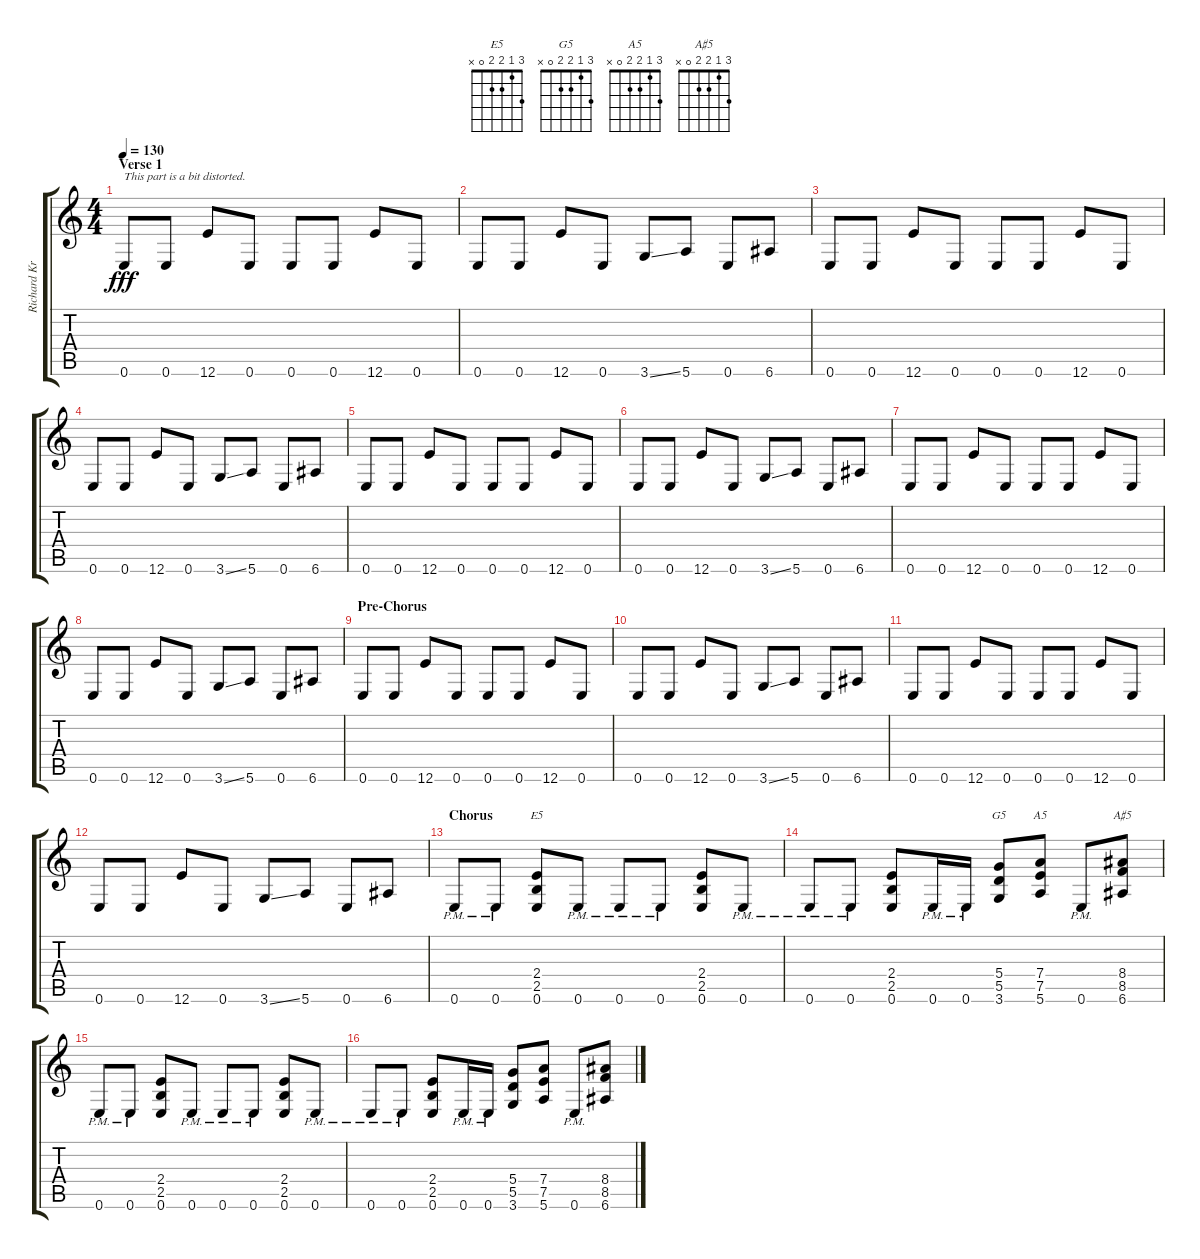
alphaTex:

\track ("Richard Kruspe (Lead)" "Richard Kr") {instrument distortionguitar}
\staff {score tabs}
\tuning (E4 B3 G3 D3 A2 E2) {hide}
\chord ("E5" 3 1 2 2 0 x)
\chord ("G5" 3 1 2 2 0 x)
\chord ("A5" 3 1 2 2 0 x)
\chord ("A♯5" 3 1 2 2 0 x)
\ts (4 4)
\section ("" "Verse 1")
\tempo 130
\clef g2
\ks c
0.6.8{txt "This part is a bit distorted." dy fff} 0.6.8 12.6.8 0.6.8 0.6.8 0.6.8 12.6.8 0.6.8 |
0.6.8 0.6.8 12.6.8 0.6.8 3.6{ss}.8 5.6.8 0.6.8 6.6.8 |
0.6.8 0.6.8 12.6.8 0.6.8 0.6.8 0.6.8 12.6.8 0.6.8 |
0.6.8 0.6.8 12.6.8 0.6.8 3.6{ss}.8 5.6.8 0.6.8 6.6.8 |
0.6.8 0.6.8 12.6.8 0.6.8 0.6.8 0.6.8 12.6.8 0.6.8 |
0.6.8 0.6.8 12.6.8 0.6.8 3.6{ss}.8 5.6.8 0.6.8 6.6.8 |
0.6.8 0.6.8 12.6.8 0.6.8 0.6.8 0.6.8 12.6.8 0.6.8 |
0.6.8 0.6.8 12.6.8 0.6.8 3.6{ss}.8 5.6.8 0.6.8 6.6.8 |
\section ("" "Pre-Chorus")
0.6.8 0.6.8 12.6.8 0.6.8 0.6.8 0.6.8 12.6.8 0.6.8 |
0.6.8 0.6.8 12.6.8 0.6.8 3.6{ss}.8 5.6.8 0.6.8 6.6.8 |
0.6.8 0.6.8 12.6.8 0.6.8 0.6.8 0.6.8 12.6.8 0.6.8 |
0.6.8 0.6.8 12.6.8 0.6.8 3.6{ss}.8 5.6.8 0.6.8 6.6.8 |
\section ("" "Chorus")
0.6{pm}.8 0.6{pm}.8 (2.4 2.5 0.6).8{ch "E5"} 0.6{pm}.8 0.6{pm}.8 0.6{pm}.8 (2.4 2.5 0.6).8 0.6{pm}.8 |
0.6{pm}.8 0.6{pm}.8 (2.4 2.5 0.6).8 0.6{pm}.16 0.6{pm}.16 (5.4 5.5 3.6).8{ch "G5"} (7.4 7.5 5.6).8{ch "A5"} 0.6{pm}.8 (8.4 8.5 6.6).8{ch "A♯5"} |
0.6{pm}.8 0.6{pm}.8 (2.4 2.5 0.6).8 0.6{pm}.8 0.6{pm}.8 0.6{pm}.8 (2.4 2.5 0.6).8 0.6{pm}.8 |
0.6{pm}.8 0.6{pm}.8 (2.4 2.5 0.6).8 0.6{pm}.16 0.6{pm}.16 (5.4 5.5 3.6).8 (7.4 7.5 5.6).8 0.6{pm}.8 (8.4 8.5 6.6).8
